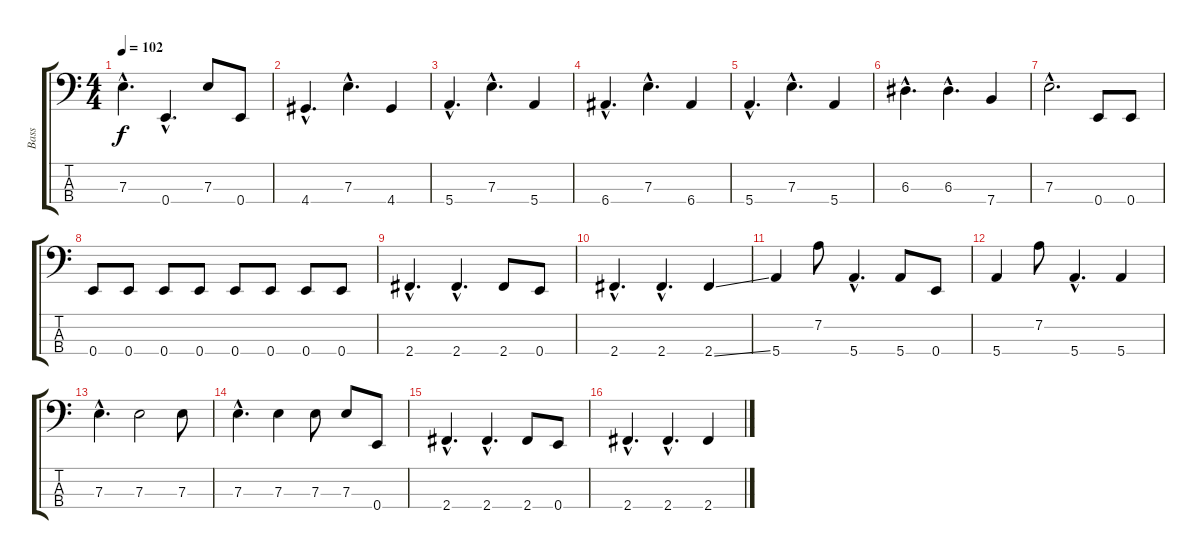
\track ("Bass" "Bass") {instrument electricbassfinger}
\staff {score tabs}
\tuning (G2 D2 A1 E1) {hide}
\ts (4 4)
\tempo 102
\clef f4
\ks c
7.3{hac}.4{d dy f} 0.4{hac}.4{d} 7.3.8 0.4.8 |
4.4{hac}.4{d} 7.3{hac}.4{d} 4.4.4 |
5.4{hac}.4{d} 7.3{hac}.4{d} 5.4.4 |
6.4{hac}.4{d} 7.3{hac}.4{d} 6.4.4 |
5.4{hac}.4{d} 7.3{hac}.4{d} 5.4.4 |
6.3{hac}.4{d} 6.3{hac}.4{d} 7.4.4 |
7.3{hac}.2{d} 0.4.8 0.4.8 |
0.4.8 0.4.8 0.4.8 0.4.8 0.4.8 0.4.8 0.4.8 0.4.8 |
2.4{hac}.4{d} 2.4{hac}.4{d} 2.4.8 0.4.8 |
2.4{hac}.4{d} 2.4{hac}.4{d} 2.4{ss}.4 |
5.4.4 7.2.8 5.4{hac}.4{d} 5.4.8 0.4.8 |
5.4.4 7.2.8 5.4{hac}.4{d} 5.4.4 |
7.3{hac}.4{d} 7.3.2 7.3.8 |
7.3{hac}.4{d} 7.3.4 7.3.8 7.3.8 0.4.8 |
2.4{hac}.4{d} 2.4{hac}.4{d} 2.4.8 0.4.8 |
2.4{hac}.4{d} 2.4{hac}.4{d} 2.4{ss}.4
